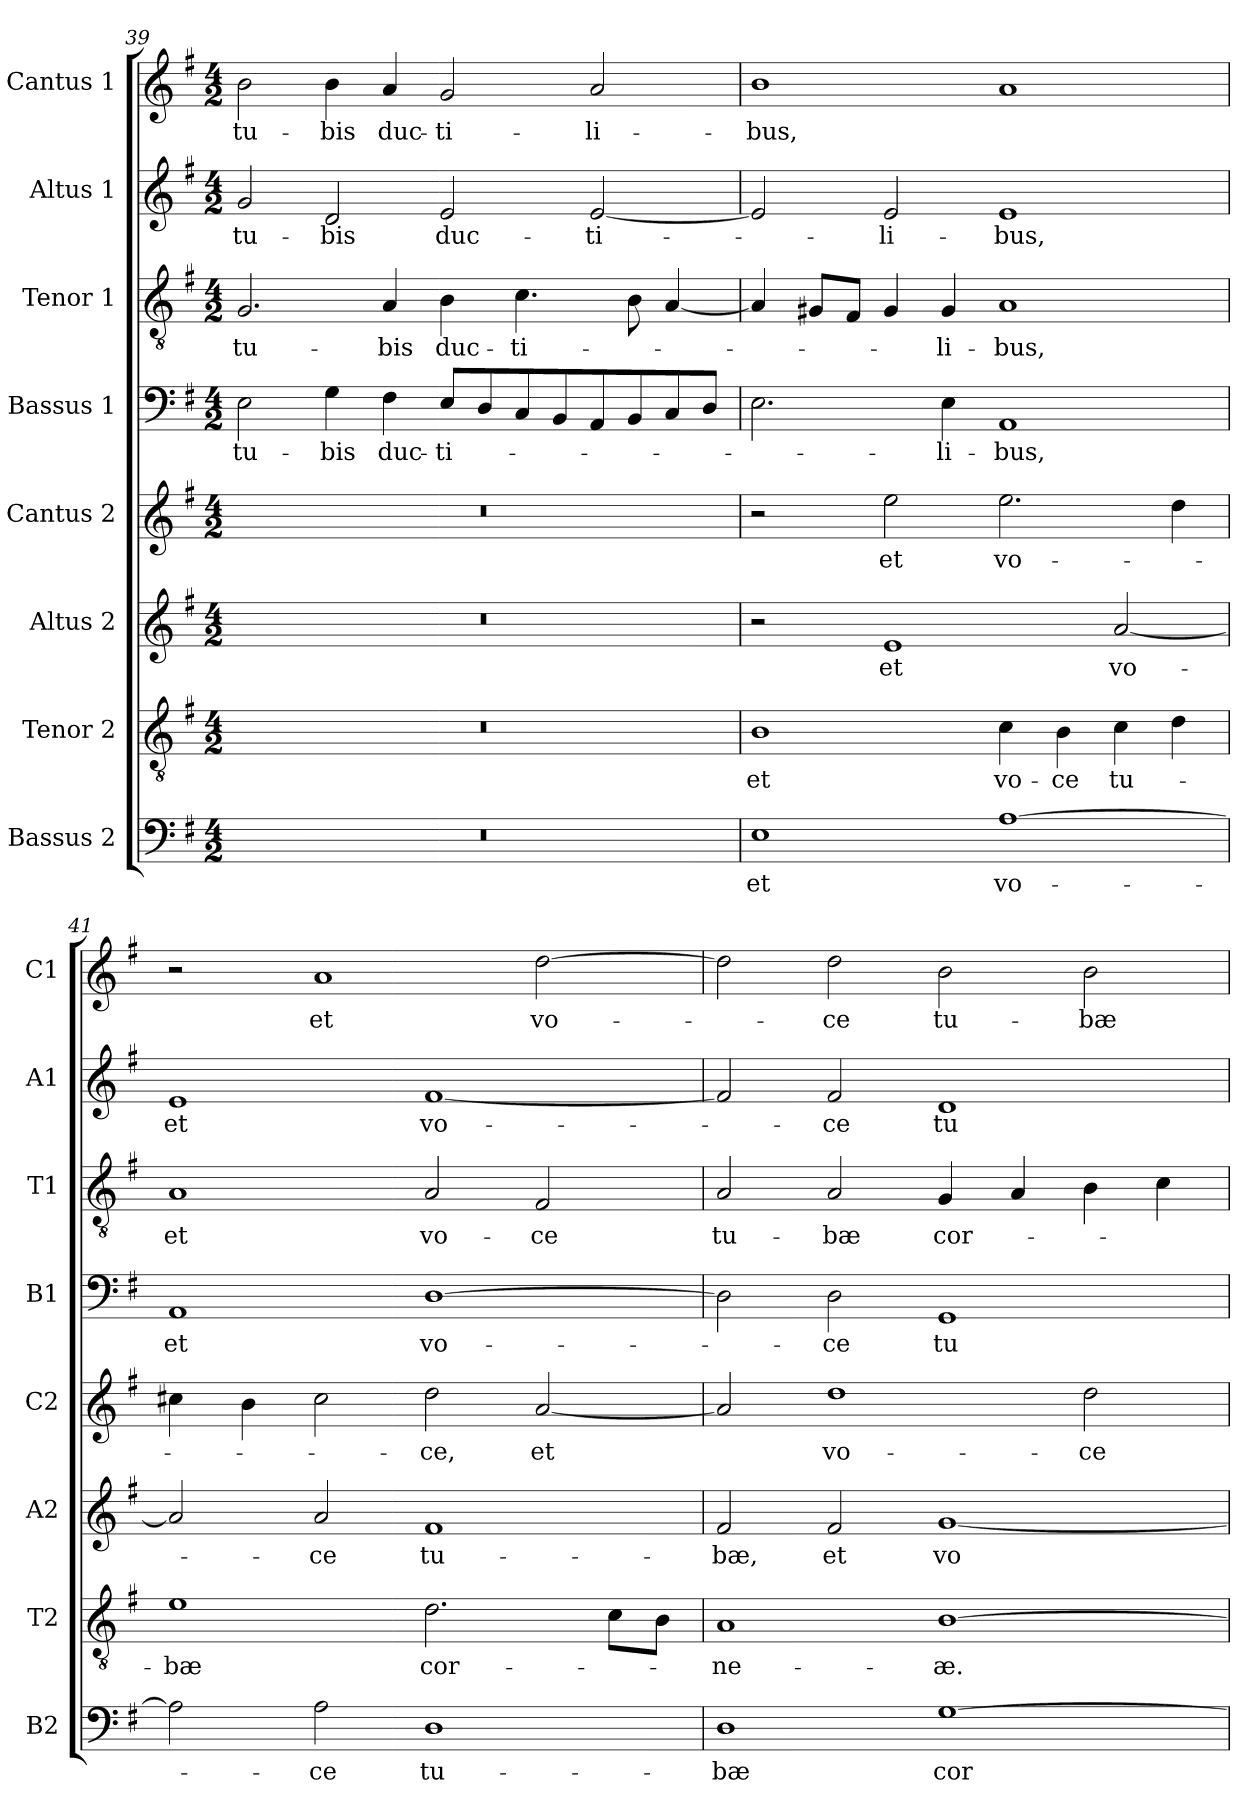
**kern	**text	**kern	**text	**kern	**text	**kern	**text	**kern	**text	**kern	**text	**kern	**text	**kern	**text
*part8	*part8	*part7	*part7	*part6	*part6	*part5	*part5	*part4	*part4	*part3	*part3	*part2	*part2	*part1	*part1
*staff8	*staff8	*staff7	*staff7	*staff6	*staff6	*staff5	*staff5	*staff4	*staff4	*staff3	*staff3	*staff2	*staff2	*staff1	*staff1
*I"Bassus 2	*	*I"Tenor 2	*	*I"Altus 2	*	*I"Cantus 2	*	*I"Bassus 1	*	*I"Tenor 1	*	*I"Altus 1	*	*I"Cantus 1	*
*I'B2	*	*I'T2	*	*I'A2	*	*I'C2	*	*I'B1	*	*I'T1	*	*I'A1	*	*I'C1	*
*clefF4	*	*clefGv2	*	*clefG2	*	*clefG2	*	*clefF4	*	*clefGv2	*	*clefG2	*	*clefG2	*
*k[f#]	*	*k[f#]	*	*k[f#]	*	*k[f#]	*	*k[f#]	*	*k[f#]	*	*k[f#]	*	*k[f#]	*
*G:	*	*G:	*	*G:	*	*G:	*	*G:	*	*G:	*	*G:	*	*G:	*
*M4/2	*	*M4/2	*	*M4/2	*	*M4/2	*	*M4/2	*	*M4/2	*	*M4/2	*	*M4/2	*
=39	=39	=39	=39	=39	=39	=39	=39	=39	=39	=39	=39	=39	=39	=39	=39
!	!	!	!	!	!	!	!	!	!LO:LY:b	!	!LO:LY:b	!	!LO:LY:b	!	!LO:LY:b
0r	.	0r	.	0r	.	0r	.	2E\	tu-	2.G/	tu-	2g/	tu-	2b\	tu-
!	!	!	!	!	!	!	!	!	!LO:LY:b	!	!	!	!LO:LY:b	!	!LO:LY:b
.	.	.	.	.	.	.	.	4G\	-bis	.	.	2d/	-bis	4b\	-bis
!	!	!	!	!	!	!	!	!	!LO:LY:b	!	!LO:LY:b	!	!	!	!LO:LY:b
.	.	.	.	.	.	.	.	4F#\	duc-	4A/	-bis	.	.	4a/	duc-
!	!	!	!	!	!	!	!	!	!LO:LY:b	!	!LO:LY:b	!	!LO:LY:b	!	!LO:LY:b
.	.	.	.	.	.	.	.	8E/L	-ti-	4B\	duc-	2e/	duc-	2g/	-ti-
.	.	.	.	.	.	.	.	8D/	.	.	.	.	.	.	.
!	!	!	!	!	!	!	!	!	!	!	!LO:LY:b	!	!	!	!
.	.	.	.	.	.	.	.	8C/	.	4.c\	-ti-	.	.	.	.
.	.	.	.	.	.	.	.	8BB/	.	.	.	.	.	.	.
!	!	!	!	!	!	!	!	!	!	!	!	!	!LO:LY:b	!	!LO:LY:b
.	.	.	.	.	.	.	.	8AA/	.	.	.	[2e/	-ti-	2a/	-li-
.	.	.	.	.	.	.	.	8BB/	.	8B\	.	.	.	.	.
.	.	.	.	.	.	.	.	8C/	.	[4A/	.	.	.	.	.
.	.	.	.	.	.	.	.	8D/J	.	.	.	.	.	.	.
=40	=40	=40	=40	=40	=40	=40	=40	=40	=40	=40	=40	=40	=40	=40	=40
!	!LO:LY:b	!	!LO:LY:b	!	!	!	!	!	!	!	!	!	!	!	!LO:LY:b
1E	et	1B	et	2r	.	2r	.	2.E\	.	4A/]	.	2e/]	.	1b	-bus,
.	.	.	.	.	.	.	.	.	.	8G#X/L	.	.	.	.	.
.	.	.	.	.	.	.	.	.	.	8F#/J	.	.	.	.	.
!	!	!	!	!	!LO:LY:b	!	!LO:LY:b	!	!	!	!	!	!LO:LY:b	!	!
.	.	.	.	1e	et	2ee\	et	.	.	4G#i/	.	2e/	-li-	.	.
!	!	!	!	!	!	!	!	!	!LO:LY:b	!	!LO:LY:b	!	!	!	!
.	.	.	.	.	.	.	.	4E\	-li-	4G#/	-li-	.	.	.	.
!	!LO:LY:b	!	!LO:LY:b	!	!	!	!LO:LY:b	!	!LO:LY:b	!	!LO:LY:b	!	!LO:LY:b	!	!
[1A	vo-	4c\	vo-	.	.	2.ee\	vo-	1AA	-bus,	1A	-bus,	1e	-bus,	1a	.
!	!	!	!LO:LY:b	!	!	!	!	!	!	!	!	!	!	!	!
.	.	4B\	-ce	.	.	.	.	.	.	.	.	.	.	.	.
!	!	!	!LO:LY:b	!	!LO:LY:b	!	!	!	!	!	!	!	!	!	!
.	.	4c\	tu-	[2a/	vo-	.	.	.	.	.	.	.	.	.	.
.	.	4d\	.	.	.	4dd\	.	.	.	.	.	.	.	.	.
!!LO:LB:g=z
=41	=41	=41	=41	=41	=41	=41	=41	=41	=41	=41	=41	=41	=41	=41	=41
!	!	!	!LO:LY:b	!	!	!	!	!	!LO:LY:b	!	!LO:LY:b	!	!LO:LY:b	!	!
2A\]	.	1e	-bæ	2a/]	.	4cc#X\	.	1AA	et	1A	et	1e	et	2r	.
.	.	.	.	.	.	4b\	.	.	.	.	.	.	.	.	.
!	!LO:LY:b	!	!	!	!LO:LY:b	!	!	!	!	!	!	!	!	!	!LO:LY:b
2A\	-ce	.	.	2a/	-ce	2cc#\	.	.	.	.	.	.	.	1a	et
!	!LO:LY:b	!	!LO:LY:b	!	!LO:LY:b	!	!LO:LY:b	!	!LO:LY:b	!	!LO:LY:b	!	!LO:LY:b	!	!
1D	tu-	2.d\	cor-	1f#	tu-	2dd\	-ce,	[1D	vo-	2A/	vo-	[1f#	vo-	.	.
!	!	!	!	!	!	!	!LO:LY:b	!	!	!	!LO:LY:b	!	!	!	!LO:LY:b
.	.	.	.	.	.	[2a/	et	.	.	2F#/	-ce	.	.	[2dd\	vo-
.	.	8c\L	.	.	.	.	.	.	.	.	.	.	.	.	.
.	.	8B\J	.	.	.	.	.	.	.	.	.	.	.	.	.
=42	=42	=42	=42	=42	=42	=42	=42	=42	=42	=42	=42	=42	=42	=42	=42
!	!LO:LY:b	!	!LO:LY:b	!	!LO:LY:b	!	!	!	!	!	!LO:LY:b	!	!	!	!
1D	-bæ	1A	-ne-	2f#/	-bæ,	2a/]	.	2D\]	.	2A/	tu-	2f#/]	.	2dd\]	.
!	!	!	!	!	!LO:LY:b	!	!LO:LY:b	!	!LO:LY:b	!	!LO:LY:b	!	!LO:LY:b	!	!LO:LY:b
.	.	.	.	2f#/	et	1dd	vo-	2D\	-ce	2A/	-bæ	2f#/	-ce	2dd\	-ce
!	!LO:LY:b	!	!LO:LY:b	!	!LO:LY:b	!	!	!	!LO:LY:b	!	!LO:LY:b	!	!LO:LY:b	!	!LO:LY:b
[1G	cor-	[1B	-æ.	[1g	vo-	.	.	1GG	tu-	4G/	cor-	1d	tu-	2b\	tu-
.	.	.	.	.	.	.	.	.	.	4A/	.	.	.	.	.
!	!	!	!	!	!	!	!LO:LY:b	!	!	!	!	!	!	!	!LO:LY:b
.	.	.	.	.	.	2dd\	-ce	.	.	4B\	.	.	.	2b\	-bæ
.	.	.	.	.	.	.	.	.	.	4c\	.	.	.	.	.
=	=	=	=	=	=	=	=	=	=	=	=	=	=	=	=
*-	*-	*-	*-	*-	*-	*-	*-	*-	*-	*-	*-	*-	*-	*-	*-
